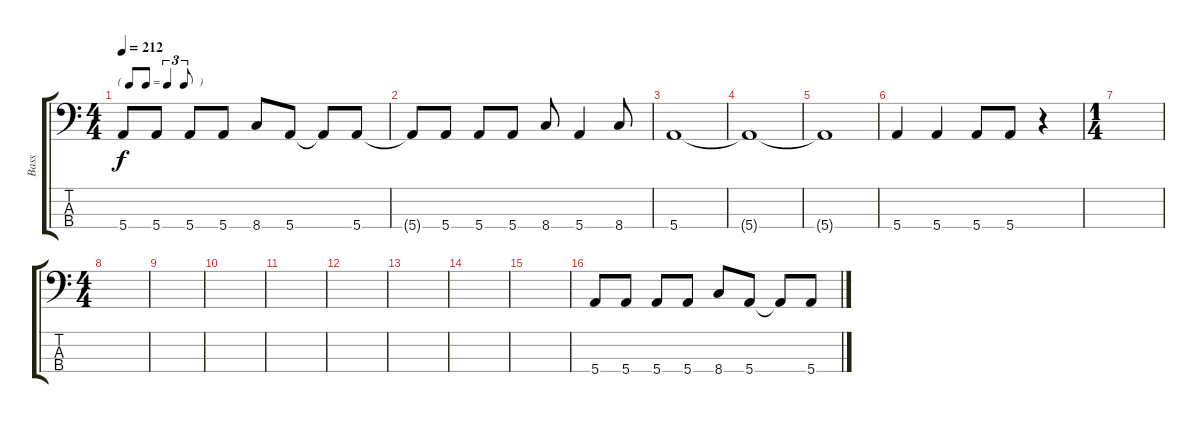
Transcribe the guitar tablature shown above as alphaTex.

\track ("Bass" "Bass") {instrument electricbassfinger}
\staff {score tabs}
\tuning (G2 D2 A1 E1) {hide}
\ts (4 4)
\tf triplet8th
\tempo 212
\clef f4
\ks c
5.4.8{dy f} 5.4.8 5.4.8 5.4.8 8.4.8 5.4.8 5.4{t}.8 5.4.8 |
5.4{t}.8 5.4.8 5.4.8 5.4.8 8.4.8 5.4.4 8.4.8 |
5.4.1 |
5.4{t}.1 |
5.4{t}.1 |
5.4.4 5.4.4 5.4.8 5.4.8 r.4 |
\ts (1 4)
|
\ts (4 4)
|
|
|
|
|
|
|
|
5.4.8 5.4.8 5.4.8 5.4.8 8.4.8 5.4.8 5.4{t}.8 5.4.8
